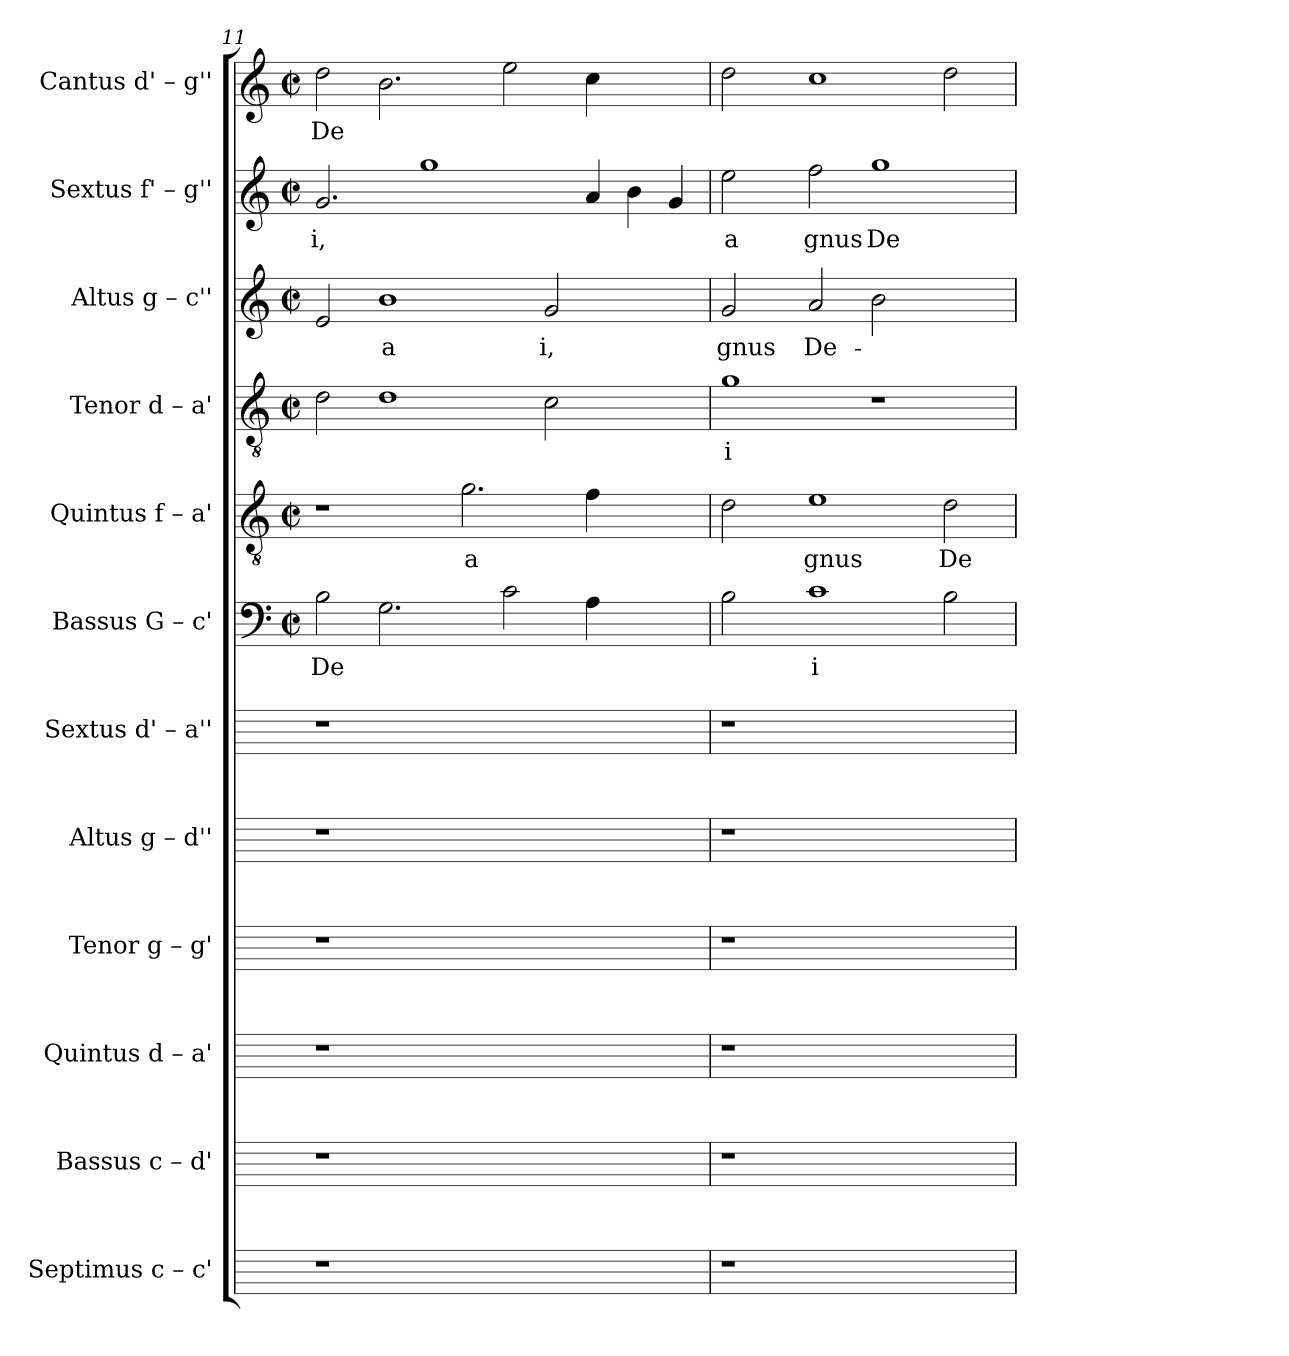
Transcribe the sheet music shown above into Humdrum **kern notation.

**kern	**kern	**kern	**kern	**kern	**kern	**kern	**text	**kern	**text	**kern	**text	**kern	**text	**kern	**text	**kern	**text
*part12	*part11	*part10	*part9	*part8	*part7	*part6	*part6	*part5	*part5	*part4	*part4	*part3	*part3	*part2	*part2	*part1	*part1
*staff12	*staff11	*staff10	*staff9	*staff8	*staff7	*staff6	*staff6	*staff5	*staff5	*staff4	*staff4	*staff3	*staff3	*staff2	*staff2	*staff1	*staff1
*I"Septimus  c – c'	*I"Bassus  c – d'	*I"Quintus  d – a'	*I"Tenor  g – g'	*I"Altus  g – d''	*I"Sextus  d' – a''	*I"Bassus  G – c'	*	*I"Quintus  f – a'	*	*I"Tenor  d – a'	*	*I"Altus  g – c''	*	*I"Sextus  f' – g''	*	*I"Cantus  d' – g''	*
*	*	*	*	*	*	*clefF4	*	*clefGv2	*	*clefGv2	*	*clefG2	*	*clefG2	*	*clefG2	*
*	*	*	*	*	*	*M2/2	*	*M2/2	*	*M2/2	*	*M2/2	*	*M2/2	*	*M2/2	*
*	*	*	*	*	*	*met(c|)	*	*met(c|)	*	*met(c|)	*	*met(c|)	*	*met(c|)	*	*met(c|)	*
=11	=11	=11	=11	=11	=11	=11	=11	=11	=11	=11	=11	=11	=11	=11	=11	=11	=11
!	!	!	!	!	!	!	!LO:LY:b	!	!	!	!	!	!	!	!LO:LY:b:cj	!	!LO:LY:b
1r	1r	1r	1r	1r	1r	2B\	De	1r	.	2d\	.	2e/	.	2.g/	i,	2dd\	De
!	!	!	!	!	!	!	!	!	!	!	!	!	!LO:LY:b:cj	!	!	!	!
.	.	.	.	.	.	2.G\	.	.	.	1d	.	1b	a	.	.	2.b\	.
.	.	.	.	.	.	.	.	.	.	.	.	.	.	1gg	.	.	.
!	!	!	!	!	!	!	!	!	!LO:LY:b:cj	!	!	!	!	!	!	!	!
1.ryy	1.ryy	1.ryy	1.ryy	1.ryy	1.ryy	.	.	2.g\	a	.	.	.	.	.	.	.	.
.	.	.	.	.	.	2c\	.	.	.	.	.	.	.	.	.	2ee\	.
!	!	!	!	!	!	!	!	!	!	!	!	!	!LO:LY:b:cj	!	!	!	!
.	.	.	.	.	.	.	.	.	.	2c\	.	2g/	i,	.	.	.	.
.	.	.	.	.	.	4A\	.	4f\	.	.	.	.	.	4a/	.	4cc\	.
.	.	.	.	.	.	2ryy	.	2ryy	.	2ryy	.	2ryy	.	4b\	.	2ryy	.
.	.	.	.	.	.	.	.	.	.	.	.	.	.	4g/	.	.	.
!!LO:PB:g=z
=12	=12	=12	=12	=12	=12	=12	=12	=12	=12	=12	=12	=12	=12	=12	=12	=12	=12
!	!	!	!	!	!	!	!	!	!	!	!LO:LY:b:cj	!	!LO:LY:b:cj	!	!LO:LY:b:cj	!	!
*	*	*	*	*	*	*^	*	*	*	*	*	*	*	*	*	*^	*
1r	1r	1r	1r	1r	1r	2B\	32ryy	.	2d\	.	1g	-i	2g/	gnus	2ee\	a	2dd\	8ryy	.
.	.	.	.	.	.	.	1ryy	.	.	.	.	.	.	.	.	.	.	.	.
.	.	.	.	.	.	.	.	.	.	.	.	.	.	.	.	.	.	1...ryy	.
!	!	!	!	!	!	!	!	!LO:LY:b:rj	!	!LO:LY:b:cj	!	!	!	!LO:LY:b	!	!LO:LY:b:cj	!	!	!
.	.	.	.	.	.	1c	.	i	1e	gnus	.	.	2a/	De-	2ff\	gnus	1cc	.	.
!	!	!	!	!	!	!	!	!	!	!	!	!	!	!	!	!LO:LY:b:cj	!	!	!
1ryy	1ryy	1ryy	1ryy	1ryy	1ryy	.	.	.	.	.	1r	.	2b\	.	1gg	De	.	.	.
.	.	.	.	.	.	.	2ryy	.	.	.	.	.	.	.	.	.	.	.	.
!	!	!	!	!	!	!	!	!	!	!LO:LY:b	!	!	!	!	!	!	!	!	!
.	.	.	.	.	.	2B\	.	.	2d\	De	.	.	2ryy	.	.	.	2dd\	.	.
.	.	.	.	.	.	.	4...ryy	.	.	.	.	.	.	.	.	.	.	.	.
*	*	*	*	*	*	*v	*v	*	*	*	*	*	*	*	*	*	*v	*v	*
=	=	=	=	=	=	=	=	=	=	=	=	=	=	=	=	=	=
*-	*-	*-	*-	*-	*-	*-	*-	*-	*-	*-	*-	*-	*-	*-	*-	*-	*-
